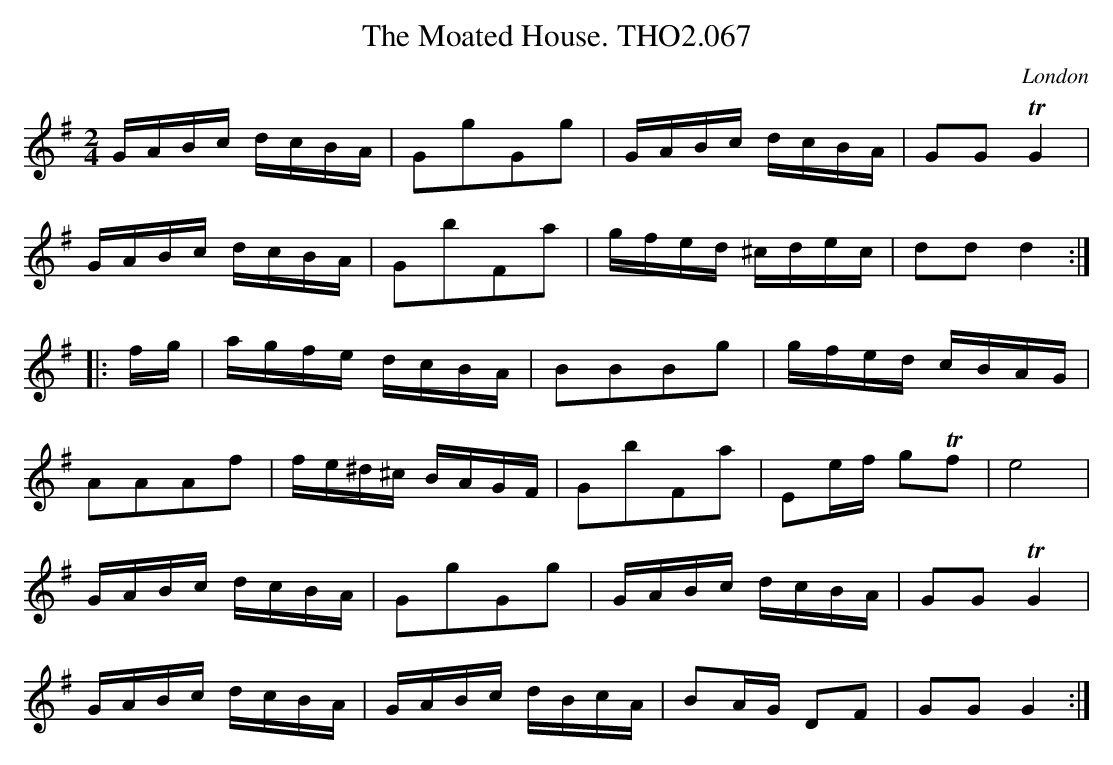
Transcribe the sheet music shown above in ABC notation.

X:1
T:Moated House. THO2.067, The
O:London
M:2/4
L:1/8
K:G
G/A/B/c/ d/c/B/A/|GgGg|G/A/B/c/ d/c/B/A/|GG TG2|
G/A/B/c/ d/c/B/A/|GbFa|g/f/e/d/ ^c/d/e/c/|dd d2:|
|:f/g/|a/g/f/e/ d/c/B/A/|BBBg|g/f/e/d/ c/B/A/G/|
AAAf|f/e/^d/^c/ B/A/G/F/|GbFa|Ee/f/ gTf|e4|
G/A/B/c/ d/c/B/A/|GgGg|G/A/B/c/ d/c/B/A/|GG TG2|
G/A/B/c/ d/c/B/A/|G/A/B/c/ d/B/c/A/|BA/G/ DF|GG G2:|
